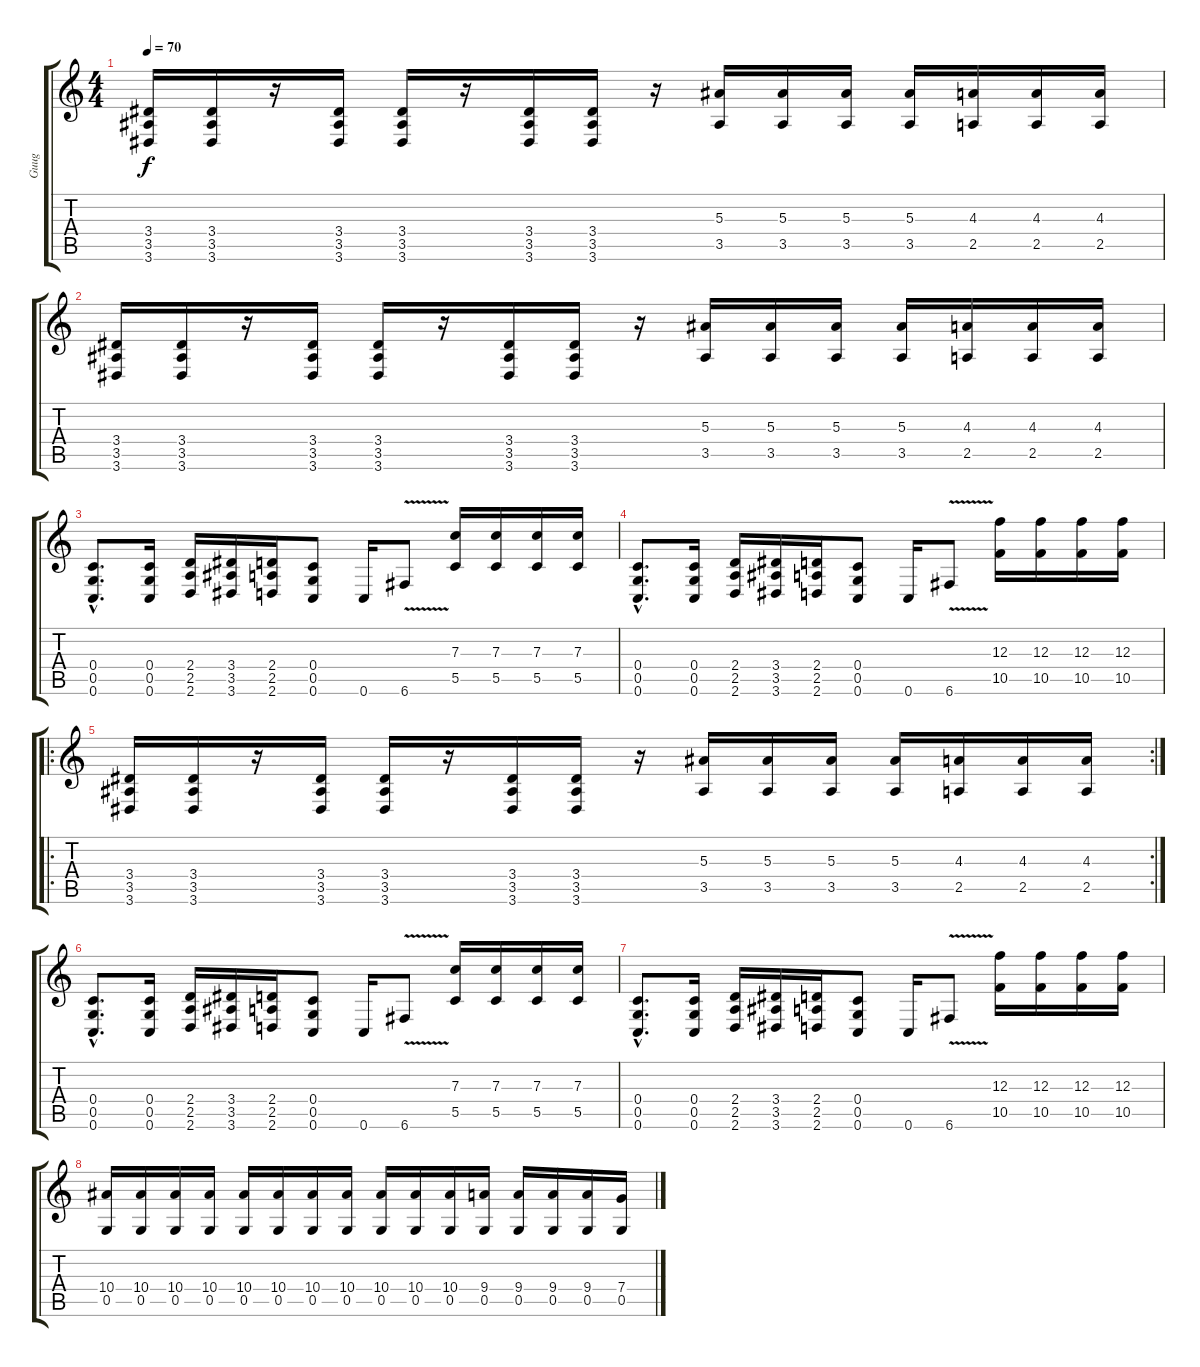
\track ("Guug" "Guug") {instrument overdrivenguitar}
\staff {score tabs}
\tuning (D4 A3 F3 C3 G2 C2) {hide}
\ts (4 4)
\tempo 70
\clef g2
\ks c
(3.4 3.5 3.6).16{dy f instrument overdrivenguitar} (3.4 3.5 3.6).16 r.16 (3.4 3.5 3.6).16 (3.4 3.5 3.6).16 r.16 (3.4 3.5 3.6).16 (3.4 3.5 3.6).16 r.16 (5.3 3.5).16 (5.3 3.5).16 (5.3 3.5).16 (5.3 3.5).16 (4.3 2.5).16 (4.3 2.5).16 (4.3 2.5).16 |
(3.4 3.5 3.6).16 (3.4 3.5 3.6).16 r.16 (3.4 3.5 3.6).16 (3.4 3.5 3.6).16 r.16 (3.4 3.5 3.6).16 (3.4 3.5 3.6).16 r.16 (5.3 3.5).16 (5.3 3.5).16 (5.3 3.5).16 (5.3 3.5).16 (4.3 2.5).16 (4.3 2.5).16 (4.3 2.5).16 |
(0.4{hac} 0.5{hac} 0.6{hac}).8{d} (0.4 0.5 0.6).16 (2.4 2.5 2.6).16 (3.4 3.5 3.6).16 (2.4 2.5 2.6).16 (0.4 0.5 0.6).8 0.6.16 6.6{v}.8 (7.3 5.5).16 (7.3 5.5).16 (7.3 5.5).16 (7.3 5.5).16 |
(0.4{hac} 0.5{hac} 0.6{hac}).8{d} (0.4 0.5 0.6).16 (2.4 2.5 2.6).16 (3.4 3.5 3.6).16 (2.4 2.5 2.6).16 (0.4 0.5 0.6).8 0.6.16 6.6{v}.8 (12.3 10.5).16 (12.3 10.5).16 (12.3 10.5).16 (12.3 10.5).16 |
\ro
\rc 2
(3.4 3.5 3.6).16 (3.4 3.5 3.6).16 r.16 (3.4 3.5 3.6).16 (3.4 3.5 3.6).16 r.16 (3.4 3.5 3.6).16 (3.4 3.5 3.6).16 r.16 (5.3 3.5).16 (5.3 3.5).16 (5.3 3.5).16 (5.3 3.5).16 (4.3 2.5).16 (4.3 2.5).16 (4.3 2.5).16 |
(0.4{hac} 0.5{hac} 0.6{hac}).8{d} (0.4 0.5 0.6).16 (2.4 2.5 2.6).16 (3.4 3.5 3.6).16 (2.4 2.5 2.6).16 (0.4 0.5 0.6).8 0.6.16 6.6{v}.8 (7.3 5.5).16 (7.3 5.5).16 (7.3 5.5).16 (7.3 5.5).16 |
(0.4{hac} 0.5{hac} 0.6{hac}).8{d} (0.4 0.5 0.6).16 (2.4 2.5 2.6).16 (3.4 3.5 3.6).16 (2.4 2.5 2.6).16 (0.4 0.5 0.6).8 0.6.16 6.6{v}.8 (12.3 10.5).16 (12.3 10.5).16 (12.3 10.5).16 (12.3 10.5).16 |
(10.4 0.5).16{instrument electricguitarclean} (10.4 0.5).16 (10.4 0.5).16 (10.4 0.5).16 (10.4 0.5).16 (10.4 0.5).16 (10.4 0.5).16 (10.4 0.5).16 (10.4 0.5).16 (10.4 0.5).16 (10.4 0.5).16 (9.4 0.5).16 (9.4 0.5).16 (9.4 0.5).16 (9.4 0.5).16 (7.4 0.5).16
